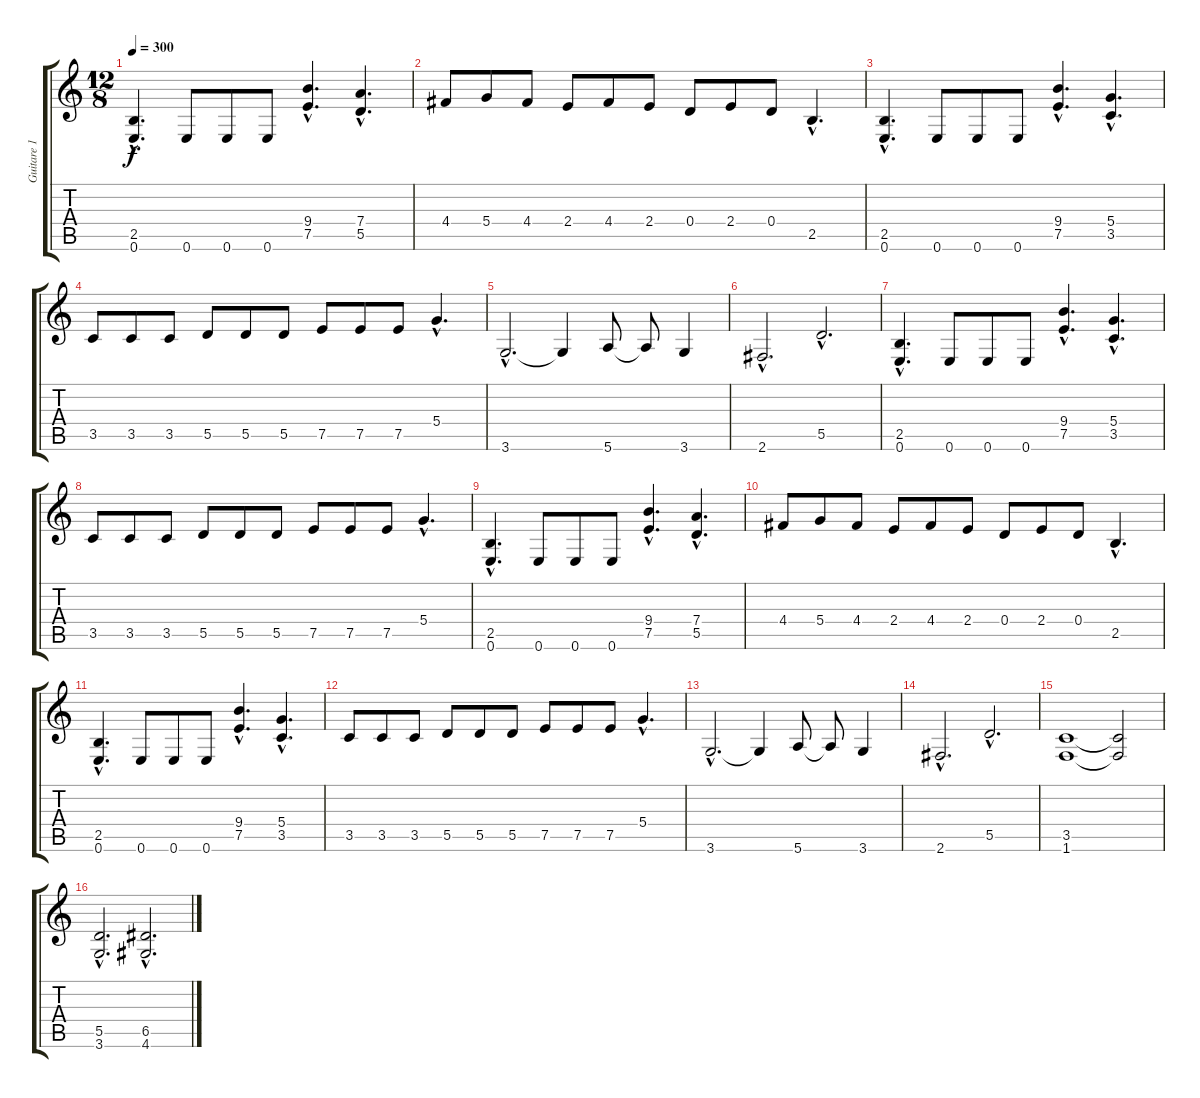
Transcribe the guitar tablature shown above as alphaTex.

\track ("Guitare 1" "Guitare 1") {instrument distortionguitar}
\staff {score tabs}
\tuning (E4 B3 G3 D3 A2 E2) {hide}
\ts (12 8)
\tempo 300
\clef g2
\ks c
(2.5{hac} 0.6{hac}).4{d dy f} 0.6.8 0.6.8 0.6.8 (9.4{hac} 7.5{hac}).4{d} (7.4{hac} 5.5{hac}).4{d} |
4.4.8 5.4.8 4.4.8 2.4.8 4.4.8 2.4.8 0.4.8 2.4.8 0.4.8 2.5{hac}.4{d} |
(2.5{hac} 0.6{hac}).4{d} 0.6.8 0.6.8 0.6.8 (9.4{hac} 7.5{hac}).4{d} (5.4{hac} 3.5{hac}).4{d} |
3.5.8 3.5.8 3.5.8 5.5.8 5.5.8 5.5.8 7.5.8 7.5.8 7.5.8 5.4{hac}.4{d} |
3.6{hac}.2{d} 3.6{t}.4 5.6.8 5.6{t}.8 3.6.4 |
2.6{hac}.2{d} 5.5{hac}.2{d} |
(2.5{hac} 0.6{hac}).4{d} 0.6.8 0.6.8 0.6.8 (9.4{hac} 7.5{hac}).4{d} (5.4{hac} 3.5{hac}).4{d} |
3.5.8 3.5.8 3.5.8 5.5.8 5.5.8 5.5.8 7.5.8 7.5.8 7.5.8 5.4{hac}.4{d} |
(2.5{hac} 0.6{hac}).4{d} 0.6.8 0.6.8 0.6.8 (9.4{hac} 7.5{hac}).4{d} (7.4{hac} 5.5{hac}).4{d} |
4.4.8 5.4.8 4.4.8 2.4.8 4.4.8 2.4.8 0.4.8 2.4.8 0.4.8 2.5{hac}.4{d} |
(2.5{hac} 0.6{hac}).4{d} 0.6.8 0.6.8 0.6.8 (9.4{hac} 7.5{hac}).4{d} (5.4{hac} 3.5{hac}).4{d} |
3.5.8 3.5.8 3.5.8 5.5.8 5.5.8 5.5.8 7.5.8 7.5.8 7.5.8 5.4{hac}.4{d} |
3.6{hac}.2{d} 3.6{t}.4 5.6.8 5.6{t}.8 3.6.4 |
2.6{hac}.2{d} 5.5{hac}.2{d} |
(3.5 1.6).1 (3.5{t} 1.6{t}).2 |
(5.5{hac} 3.6{hac}).2{d} (6.5{hac} 4.6{hac}).2{d}
